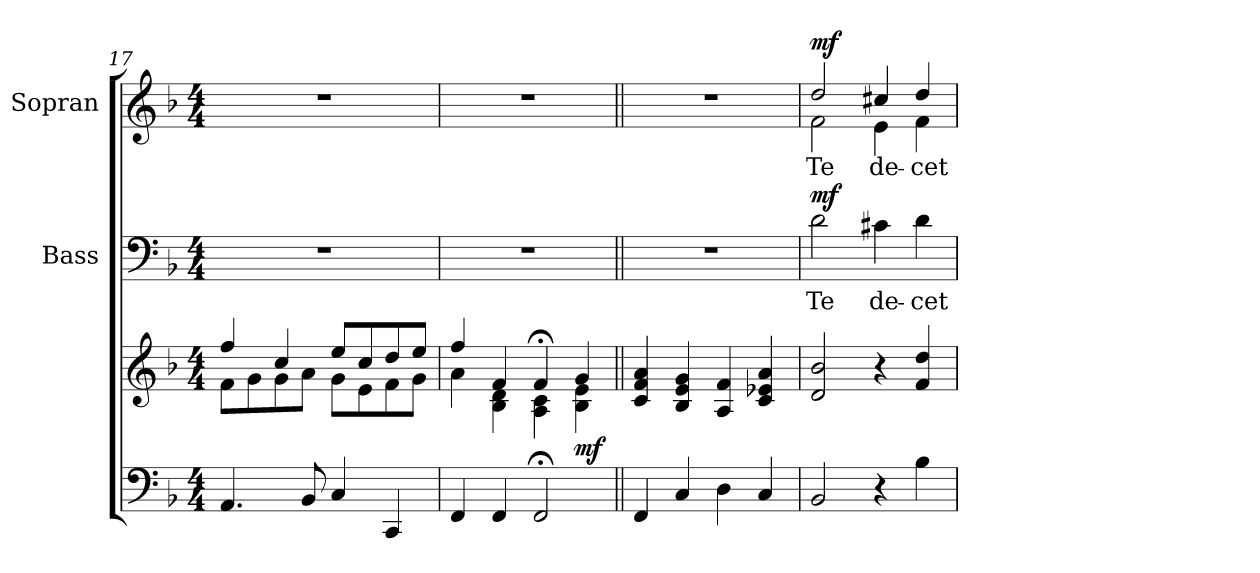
**kern	**kern	**dynam	**kern	**text	**dynam	**kern	**text	**dynam
*part3	*part3	*part3	*part2	*part2	*part2	*part1	*part1	*part1
*staff4	*staff3	*staff3/4	*staff2	*staff2	*staff2	*staff1	*staff1	*staff1
*	*	*	*I"Bass	*	*	*I"Sopran	*	*
*	*	*	*I'B.	*	*	*I'S.	*	*
!!LO:PB:g=z
*clefF4	*clefG2	*	*clefF4	*	*	*clefG2	*	*
*k[b-]	*k[b-]	*	*k[b-]	*	*	*k[b-]	*	*
*F:	*F:	*	*F:	*	*	*F:	*	*
*M4/4	*M4/4	*	*M4/4	*	*	*M4/4	*	*
=17	=17	=17	=17	=17	=17	=17	=17	=17
*	*^	*	*	*	*	*	*	*
4.AA/	4ff/	8f\L	.	1r	.	.	1r	.	.
.	.	8g\	.	.	.	.	.	.	.
.	4cc/	8g\	.	.	.	.	.	.	.
8BB-/	.	8a\J	.	.	.	.	.	.	.
4C/	8ee/L	8g\L	.	.	.	.	.	.	.
.	8cc/	8e\	.	.	.	.	.	.	.
4CC/	8dd/	8f\	.	.	.	.	.	.	.
.	8ee/J	8g\J	.	.	.	.	.	.	.
=18	=18	=18	=18	=18	=18	=18	=18	=18	=18
4FF/	4ff/	4a\	.	1r	.	.	1r	.	.
4FF/	4f/	4B-\ 4d\	.	.	.	.	.	.	.
2FF;/	4f;</	4A\ 4c\	.	.	.	.	.	.	.
!	!	!	!LO:DY:b	!	!	!	!	!	!
.	4g/	4B-\ 4e\	mf	.	.	.	.	.	.
*	*v	*v	*	*	*	*	*	*	*
=19||	=19||	=19||	=19||	=19||	=19||	=19||	=19||	=19||
4FF/	4c/ 4f/ 4a/	.	1r	.	.	1r	.	.
4C/	4B-/ 4e/ 4g/	.	.	.	.	.	.	.
4D\	4A/ 4f/	.	.	.	.	.	.	.
4C/	4c/ 4e-X/ 4a/	.	.	.	.	.	.	.
=20	=20	=20	=20	=20	=20	=20	=20	=20
!	!	!	!	!LO:LY:b	!LO:DY:a	!	!LO:LY:b	!LO:DY:a
*	*	*	*	*	*	*^	*	*
2BB-/	2d/ 2b-/	.	2d\	Te	mf	2dd/	2f\	Te	mf
!	!	!	!	!LO:LY:b	!	!	!	!LO:LY:b	!
4r	4r	.	4c#X\	de-	.	4cc#X/	4e\	de-	.
!	!	!	!	!LO:LY:b	!	!	!	!LO:LY:b	!
4B-\	4f/ 4dd/	.	4d\	-cet	.	4dd/	4f\	-cet	.
*	*	*	*	*	*	*v	*v	*	*
=	=	=	=	=	=	=	=	=
*-	*-	*-	*-	*-	*-	*-	*-	*-
